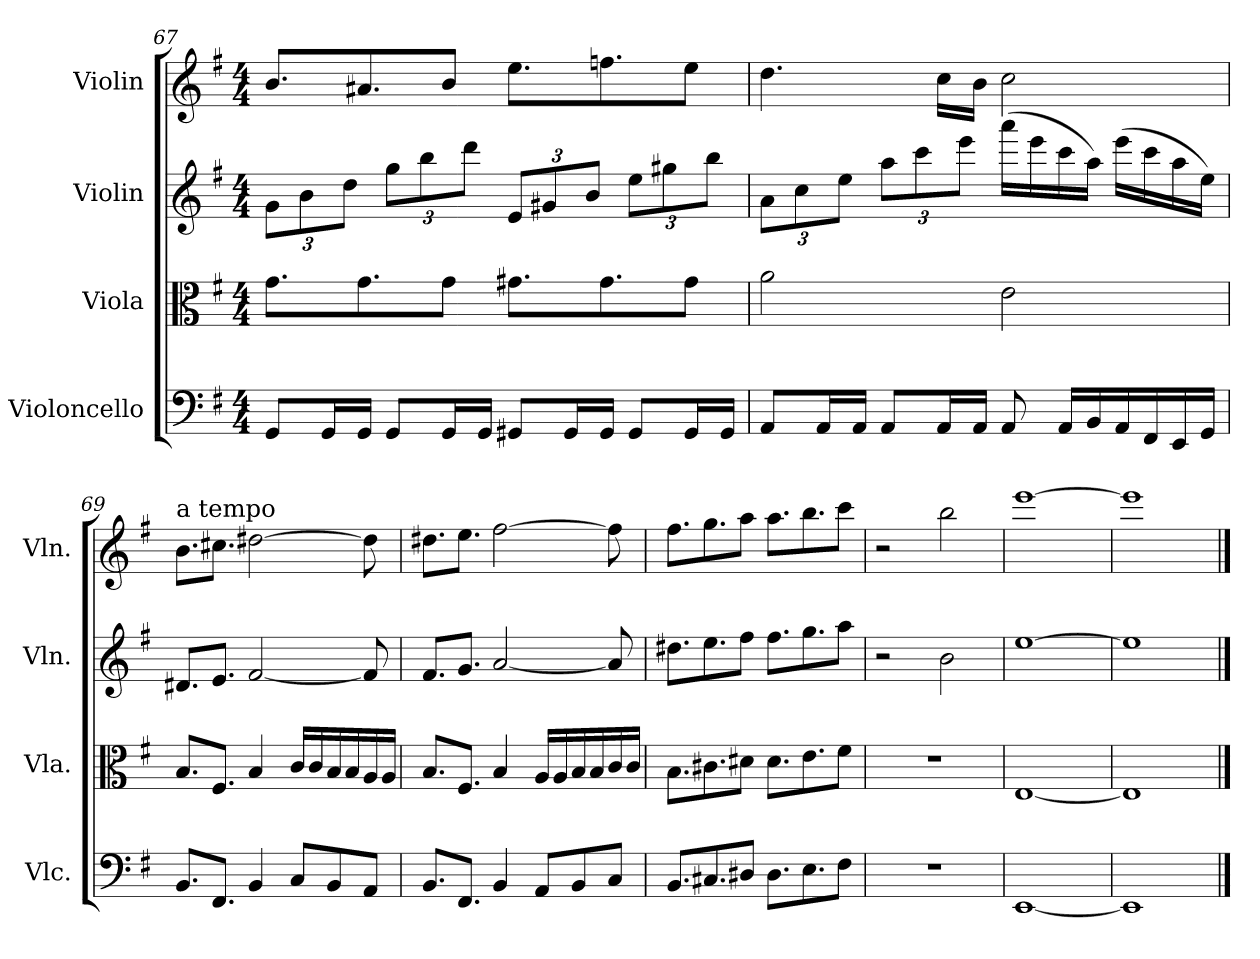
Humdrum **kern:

**kern	**kern	**kern	**kern
*part4	*part3	*part2	*part1
*staff4	*staff3	*staff2	*staff1
*I"Violoncello	*I"Viola	*I"Violin	*I"Violin
*I'Vlc.	*I'Vla.	*I'Vln.	*I'Vln.
*clefF4	*clefC3	*clefG2	*clefG2
*k[f#]	*k[f#]	*k[f#]	*k[f#]
*M4/4	*M4/4	*M4/4	*M4/4
*	*	*Xbrackettup	*
=67	=67	=67	=67
8GG/L	8.g\L	12g\L	8.b/L
.	.	12b\	.
16GG/L	.	.	.
.	.	12dd\J	.
16GG/JJ	8.g\	.	8.a#X/
8GG/L	.	12gg\L	.
.	.	12bb\	.
16GG/L	8g\J	.	8b/J
.	.	12ddd\J	.
16GG/JJ	.	.	.
8GG#X/L	8.g#X\L	12e/L	8.ee\L
.	.	12g#X/	.
16GG#/L	.	.	.
.	.	12b/J	.
16GG#/JJ	8.g#\	.	8.ffn\
8GG#/L	.	12ee\L	.
.	.	12gg#X\	.
16GG#/L	8g#\J	.	8ee\J
.	.	12bb\J	.
16GG#/JJ	.	.	.
!!LO:LB:g=z
=68	=68	=68	=68
8AA/L	2a\	12a\L	4.dd\
.	.	12cc\	.
16AA/L	.	.	.
.	.	12ee\J	.
16AA/JJ	.	.	.
8AA/L	.	12aa\L	.
.	.	12ccc\	.
16AA/L	.	.	16cc\LL
.	.	12eee\J	.
16AA/JJ	.	.	16b\JJ
8AA/	2e\	(16aaa\LL	2cc\
.	.	16eee\	.
16AA/LL	.	16ccc\	.
16BB/	.	16aa\JJ)	.
16AA/	.	(16eee\LL	.
16FF#/	.	16ccc\	.
16EE/	.	16aa\	.
16GG/JJ	.	16ee\JJ)	.
=69	=69	=69	=69
!	!	!	!LO:TX:a:t=a tempo
8.BB/L	8.B/L	8.d#X/L	8.b\L
8.FF#/J	8.F#/J	8.e/J	8.cc#X\J
4BB/	4B/	[2f#/	[2dd#X\
8C/L	16c/LL	.	.
.	16c/	.	.
8BB/	16B/	.	.
.	16B/	.	.
8AA/J	16A/	8f#/]	8dd#\]
.	16A/JJ	.	.
=70	=70	=70	=70
8.BB/L	8.B/L	8.f#/L	8.dd#X\L
8.FF#/J	8.F#/J	8.g/J	8.ee\J
4BB/	4B/	[2a/	[2ff#\
8AA/L	16A/LL	.	.
.	16A/	.	.
8BB/	16B/	.	.
.	16B/	.	.
8C/J	16c/	8a/]	8ff#\]
.	16c/JJ	.	.
!!LO:LB:g=z
=71	=71	=71	=71
8.BB/L	8.B\L	8.dd#X\L	8.ff#\L
8.C#X/	8.c#X\	8.ee\	8.gg\
8D#X/J	8d#X\J	8ff#\J	8aa\J
8.D#\L	8.d#\L	8.ff#\L	8.aa\L
8.E\	8.e\	8.gg\	8.bb\
8F#\J	8f#\J	8aa\J	8ccc\J
=72	=72	=72	=72
1r	1r	2r	2r
.	.	2b\	2bb\
=73	=73	=73	=73
[1EE	[1E	[1ee	[1eee
=74	=74	=74	=74
1EE]	1E]	1ee]	1eee]
==	==	==	==
*-	*-	*-	*-
